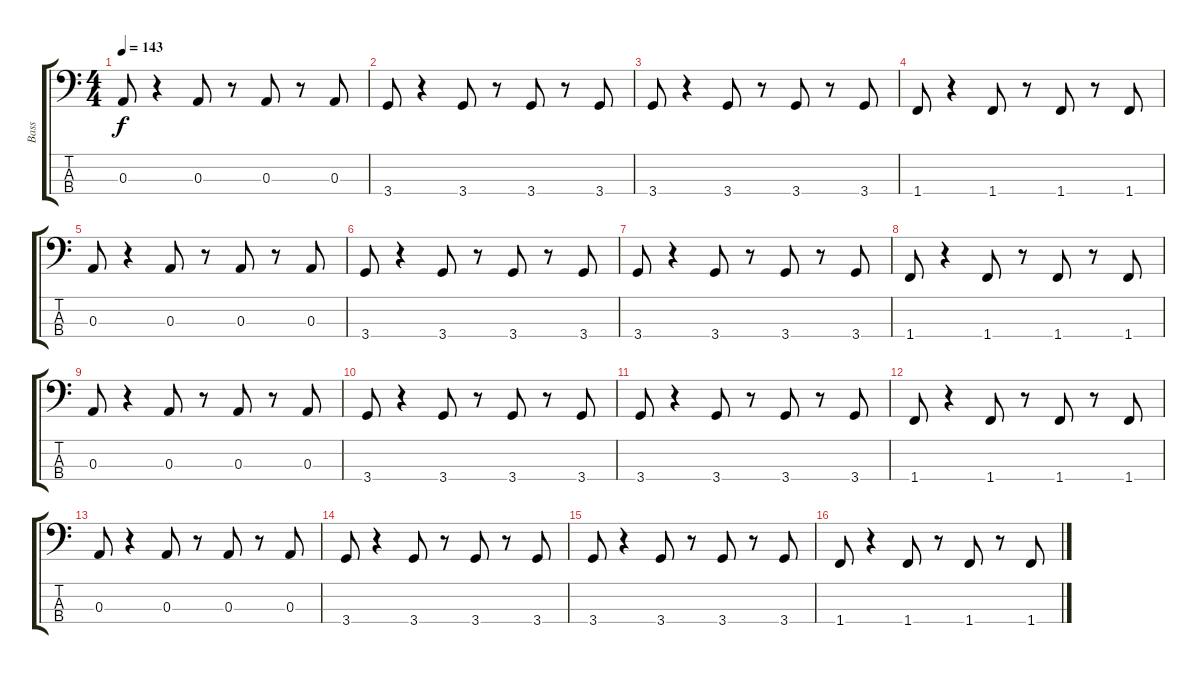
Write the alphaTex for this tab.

\track ("Bass" "Bass") {instrument electricbasspick}
\staff {score tabs}
\tuning (G2 D2 A1 E1) {hide}
\ts (4 4)
\tempo 143
\clef f4
\ks c
0.3.8{dy f} r.4 0.3.8 r.8 0.3.8 r.8 0.3.8 |
3.4.8 r.4 3.4.8 r.8 3.4.8 r.8 3.4.8 |
3.4.8 r.4 3.4.8 r.8 3.4.8 r.8 3.4.8 |
1.4.8 r.4 1.4.8 r.8 1.4.8 r.8 1.4.8 |
0.3.8 r.4 0.3.8 r.8 0.3.8 r.8 0.3.8 |
3.4.8 r.4 3.4.8 r.8 3.4.8 r.8 3.4.8 |
3.4.8 r.4 3.4.8 r.8 3.4.8 r.8 3.4.8 |
1.4.8 r.4 1.4.8 r.8 1.4.8 r.8 1.4.8 |
0.3.8 r.4 0.3.8 r.8 0.3.8 r.8 0.3.8 |
3.4.8 r.4 3.4.8 r.8 3.4.8 r.8 3.4.8 |
3.4.8 r.4 3.4.8 r.8 3.4.8 r.8 3.4.8 |
1.4.8 r.4 1.4.8 r.8 1.4.8 r.8 1.4.8 |
0.3.8 r.4 0.3.8 r.8 0.3.8 r.8 0.3.8 |
3.4.8 r.4 3.4.8 r.8 3.4.8 r.8 3.4.8 |
3.4.8 r.4 3.4.8 r.8 3.4.8 r.8 3.4.8 |
1.4.8 r.4 1.4.8 r.8 1.4.8 r.8 1.4.8
